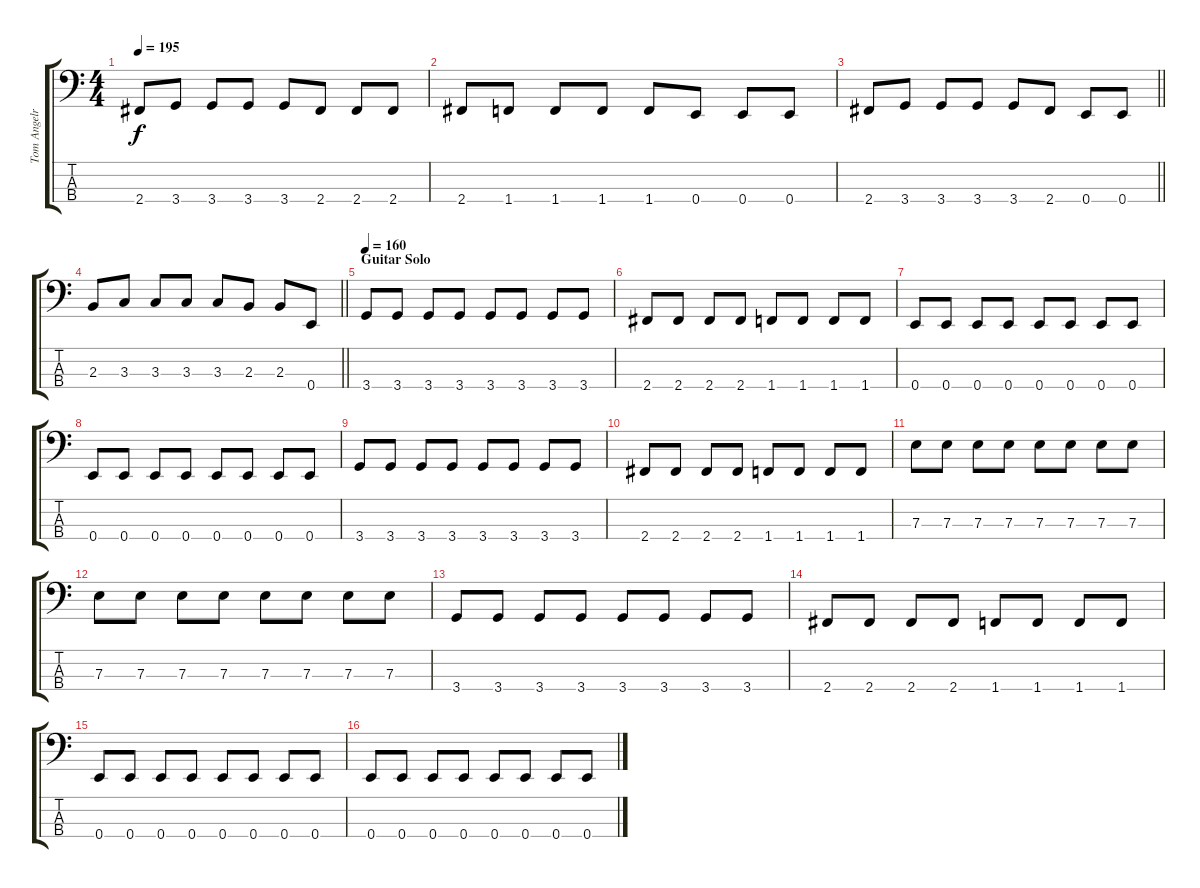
\track ("Tom Angelripper" "Tom Angelr") {instrument electricbasspick}
\staff {score tabs}
\tuning (G2 D2 A1 E1) {hide}
\ts (4 4)
\tempo 195
\clef f4
\ks c
2.4.8{dy f} 3.4.8 3.4.8 3.4.8 3.4.8 2.4.8 2.4.8 2.4.8 |
2.4.8 1.4.8 1.4.8 1.4.8 1.4.8 0.4.8 0.4.8 0.4.8 |
\barLineRight lightlight
2.4.8 3.4.8 3.4.8 3.4.8 3.4.8 2.4.8 0.4.8 0.4.8 |
\barLineRight lightlight
2.3.8 3.3.8 3.3.8 3.3.8 3.3.8 2.3.8 2.3.8 0.4.8 |
\section ("" "Guitar Solo")
\tempo 160
3.4.8 3.4.8 3.4.8 3.4.8 3.4.8 3.4.8 3.4.8 3.4.8 |
2.4.8 2.4.8 2.4.8 2.4.8 1.4.8 1.4.8 1.4.8 1.4.8 |
0.4.8 0.4.8 0.4.8 0.4.8 0.4.8 0.4.8 0.4.8 0.4.8 |
0.4.8 0.4.8 0.4.8 0.4.8 0.4.8 0.4.8 0.4.8 0.4.8 |
3.4.8 3.4.8 3.4.8 3.4.8 3.4.8 3.4.8 3.4.8 3.4.8 |
2.4.8 2.4.8 2.4.8 2.4.8 1.4.8 1.4.8 1.4.8 1.4.8 |
7.3.8 7.3.8 7.3.8 7.3.8 7.3.8 7.3.8 7.3.8 7.3.8 |
7.3.8 7.3.8 7.3.8 7.3.8 7.3.8 7.3.8 7.3.8 7.3.8 |
3.4.8 3.4.8 3.4.8 3.4.8 3.4.8 3.4.8 3.4.8 3.4.8 |
2.4.8 2.4.8 2.4.8 2.4.8 1.4.8 1.4.8 1.4.8 1.4.8 |
0.4.8 0.4.8 0.4.8 0.4.8 0.4.8 0.4.8 0.4.8 0.4.8 |
0.4.8 0.4.8 0.4.8 0.4.8 0.4.8 0.4.8 0.4.8 0.4.8
